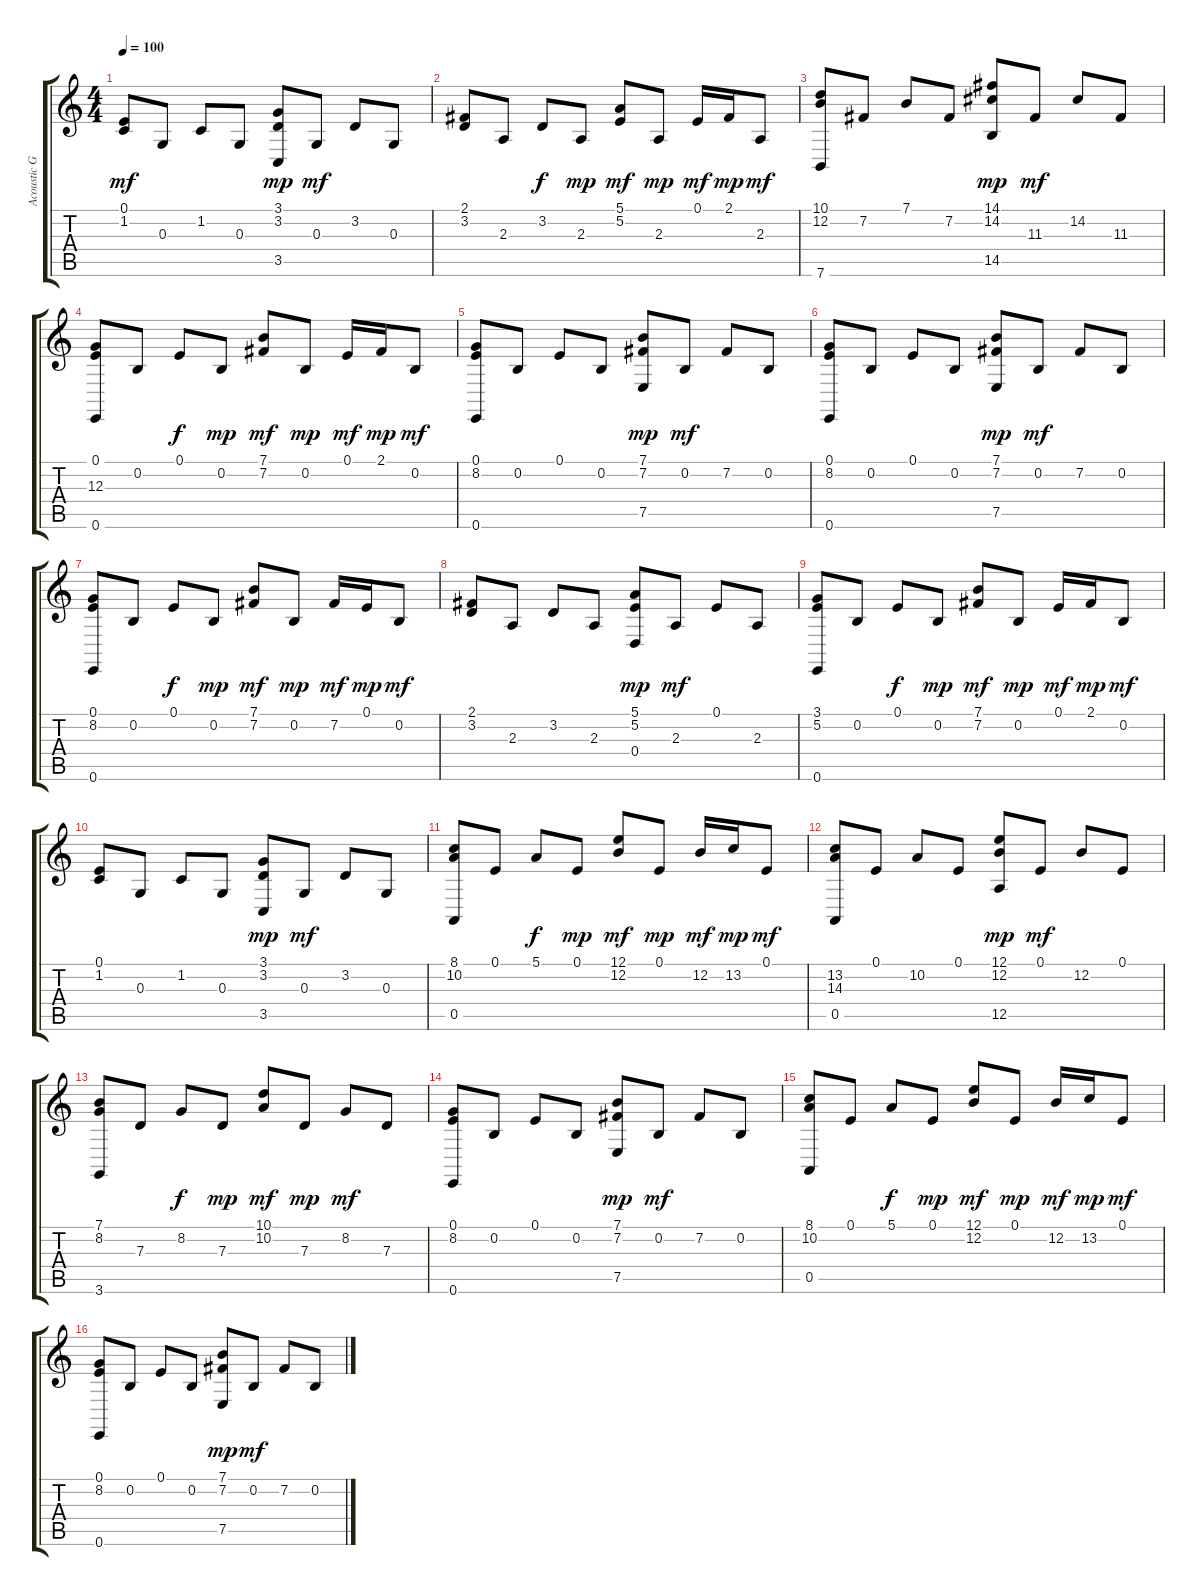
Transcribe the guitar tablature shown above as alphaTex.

\track ("Acoustic Grand Piano" "Acoustic G") {instrument acousticgrandpiano}
\staff {score tabs}
\tuning (E4 B3 G3 D3 A2 E2) {hide}
\ts (4 4)
\tempo 100
\clef g2
\ks c
(0.1 1.2).8{dy mf} 0.3.8 1.2.8 0.3.8 (3.1 3.2 3.5).8{dy mp} 0.3.8{dy mf} 3.2.8 0.3.8 |
(2.1 3.2).8 2.3.8 3.2.8{dy f} 2.3.8{dy mp} (5.1 5.2).8{dy mf} 2.3.8{dy mp} 0.1.16{dy mf} 2.1.16{dy mp} 2.3.8{dy mf} |
(10.1 12.2 7.6).8 7.2.8 7.1.8 7.2.8 (14.1 14.2 14.5).8{dy mp} 11.3.8{dy mf} 14.2.8 11.3.8 |
(0.1 12.3 0.6).8 0.2.8 0.1.8{dy f} 0.2.8{dy mp} (7.1 7.2).8{dy mf} 0.2.8{dy mp} 0.1.16{dy mf} 2.1.16{dy mp} 0.2.8{dy mf} |
(0.1 8.2 0.6).8 0.2.8 0.1.8 0.2.8 (7.1 7.2 7.5).8{dy mp} 0.2.8{dy mf} 7.2.8 0.2.8 |
(0.1 8.2 0.6).8 0.2.8 0.1.8 0.2.8 (7.1 7.2 7.5).8{dy mp} 0.2.8{dy mf} 7.2.8 0.2.8 |
(0.1 8.2 0.6).8 0.2.8 0.1.8{dy f} 0.2.8{dy mp} (7.1 7.2).8{dy mf} 0.2.8{dy mp} 7.2.16{dy mf} 0.1.16{dy mp} 0.2.8{dy mf} |
(2.1 3.2).8 2.3.8 3.2.8 2.3.8 (5.1 5.2 0.4).8{dy mp} 2.3.8{dy mf} 0.1.8 2.3.8 |
(3.1 5.2 0.6).8 0.2.8 0.1.8{dy f} 0.2.8{dy mp} (7.1 7.2).8{dy mf} 0.2.8{dy mp} 0.1.16{dy mf} 2.1.16{dy mp} 0.2.8{dy mf} |
(0.1 1.2).8 0.3.8 1.2.8 0.3.8 (3.1 3.2 3.5).8{dy mp} 0.3.8{dy mf} 3.2.8 0.3.8 |
(8.1 10.2 0.5).8 0.1.8 5.1.8{dy f} 0.1.8{dy mp} (12.1 12.2).8{dy mf} 0.1.8{dy mp} 12.2.16{dy mf} 13.2.16{dy mp} 0.1.8{dy mf} |
(13.2 14.3 0.5).8 0.1.8 10.2.8 0.1.8 (12.1 12.2 12.5).8{dy mp} 0.1.8{dy mf} 12.2.8 0.1.8 |
(7.1 8.2 3.6).8 7.3.8 8.2.8{dy f} 7.3.8{dy mp} (10.1 10.2).8{dy mf} 7.3.8{dy mp} 8.2.8{dy mf} 7.3.8 |
(0.1 8.2 0.6).8 0.2.8 0.1.8 0.2.8 (7.1 7.2 7.5).8{dy mp} 0.2.8{dy mf} 7.2.8 0.2.8 |
(8.1 10.2 0.5).8 0.1.8 5.1.8{dy f} 0.1.8{dy mp} (12.1 12.2).8{dy mf} 0.1.8{dy mp} 12.2.16{dy mf} 13.2.16{dy mp} 0.1.8{dy mf} |
(0.1 8.2 0.6).8 0.2.8 0.1.8 0.2.8 (7.1 7.2 7.5).8{dy mp} 0.2.8{dy mf} 7.2.8 0.2.8
